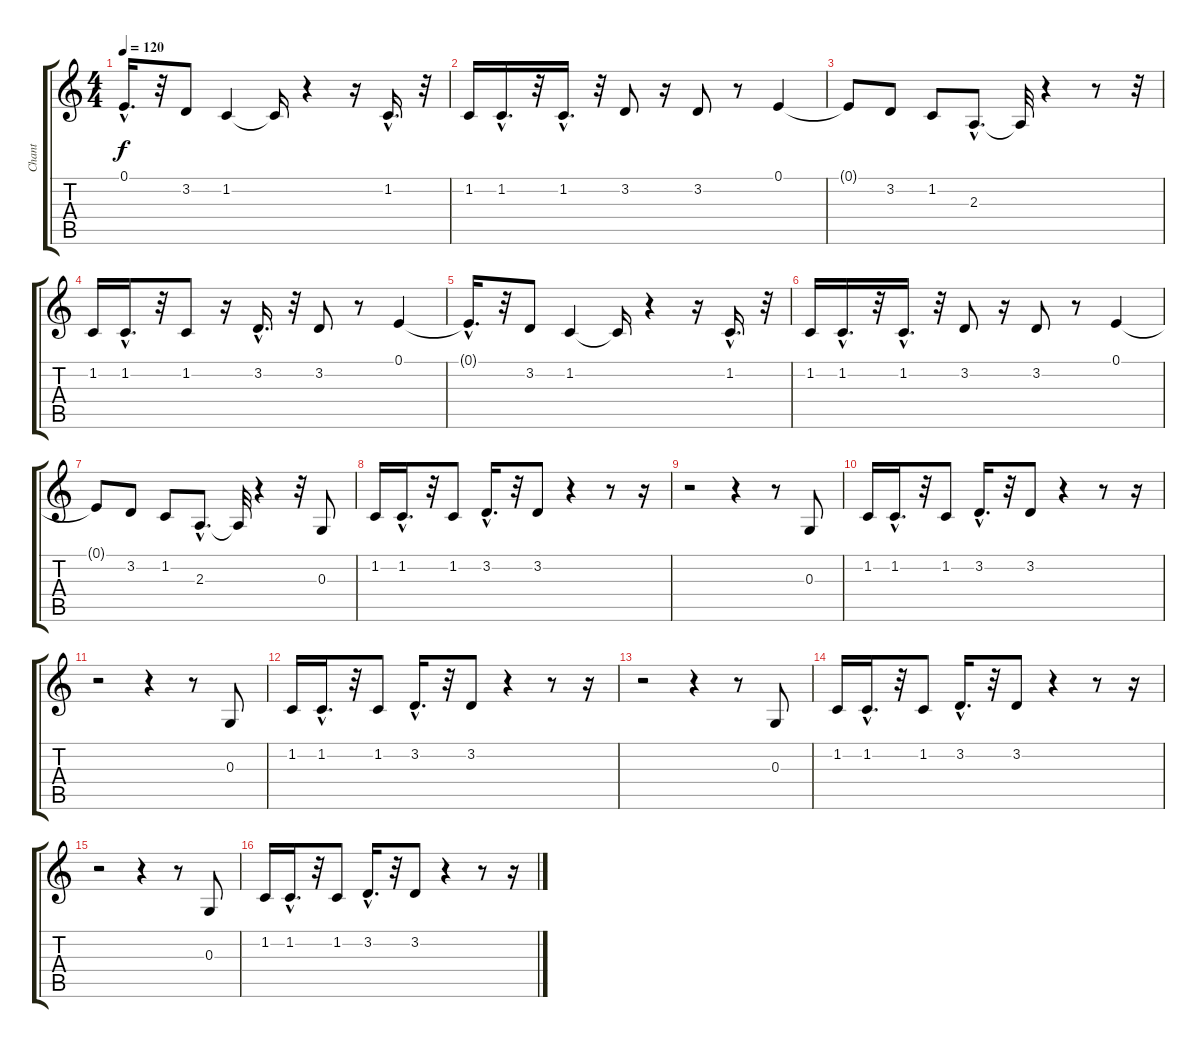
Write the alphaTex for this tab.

\track ("Chant" "Chant") {instrument altosax}
\staff {score tabs}
\tuning (E4 B3 G3 D3 A2 E2) {hide}
\ts (4 4)
\tempo 120
\clef g2
\ks c
0.1{hac t}.16{d dy f} r.32 3.2.8 1.2.4 1.2{t}.16 r.4 r.16 1.2{hac}.16{d} r.32 |
1.2.16 1.2{hac}.16{d} r.32 1.2{hac}.16{d} r.32 3.2.8 r.16 3.2.8 r.8 0.1.4 |
0.1{t}.8 3.2.8 1.2.8 2.3{hac}.8{d} 2.3{t}.32 r.4 r.8 r.32 |
1.2.16 1.2{hac}.16{d} r.32 1.2.8 r.16 3.2{hac}.16{d} r.32 3.2.8 r.8 0.1.4 |
0.1{hac t}.16{d} r.32 3.2.8 1.2.4 1.2{t}.16 r.4 r.16 1.2{hac}.16{d} r.32 |
1.2.16 1.2{hac}.16{d} r.32 1.2{hac}.16{d} r.32 3.2.8 r.16 3.2.8 r.8 0.1.4 |
0.1{t}.8 3.2.8 1.2.8 2.3{hac}.8{d} 2.3{t}.32 r.4 r.32 0.3.8 |
1.2.16 1.2{hac}.16{d} r.32 1.2.8 3.2{hac}.16{d} r.32 3.2.8 r.4 r.8 r.16 |
r.2 r.4 r.8 0.3.8 |
1.2.16 1.2{hac}.16{d} r.32 1.2.8 3.2{hac}.16{d} r.32 3.2.8 r.4 r.8 r.16 |
r.2 r.4 r.8 0.3.8 |
1.2.16 1.2{hac}.16{d} r.32 1.2.8 3.2{hac}.16{d} r.32 3.2.8 r.4 r.8 r.16 |
r.2 r.4 r.8 0.3.8 |
1.2.16 1.2{hac}.16{d} r.32 1.2.8 3.2{hac}.16{d} r.32 3.2.8 r.4 r.8 r.16 |
r.2 r.4 r.8 0.3.8 |
1.2.16 1.2{hac}.16{d} r.32 1.2.8 3.2{hac}.16{d} r.32 3.2.8 r.4 r.8 r.16
